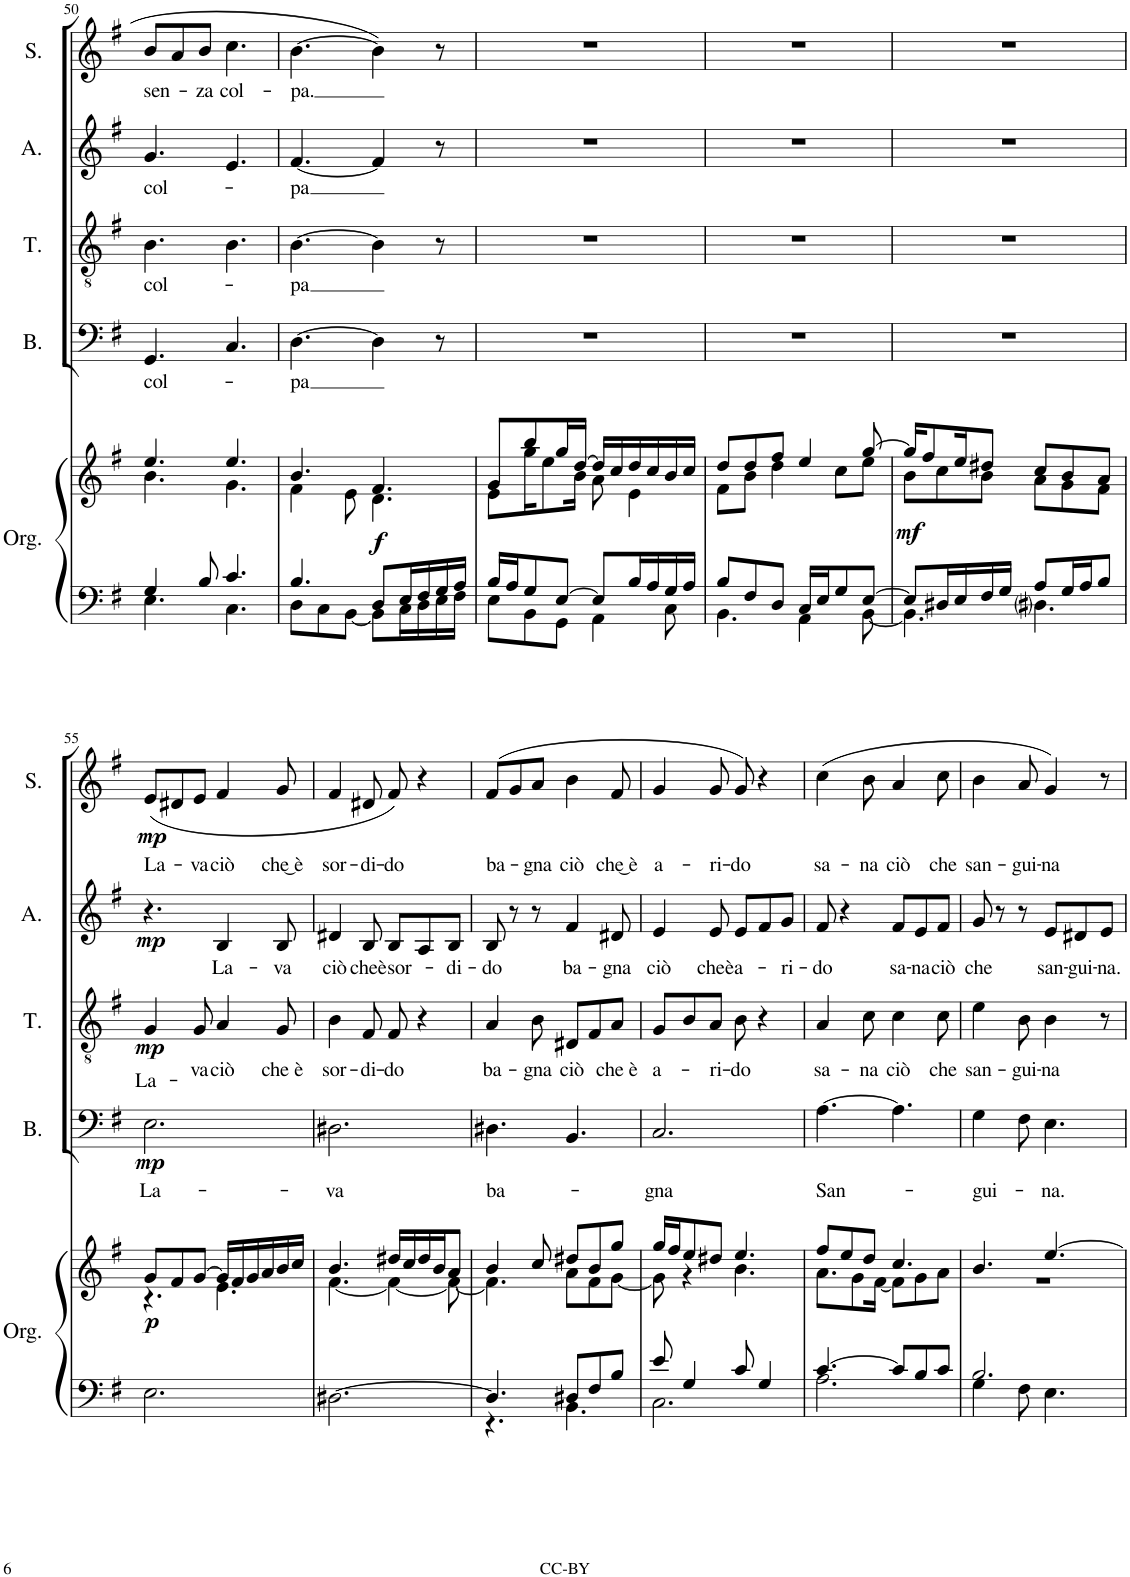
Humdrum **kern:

**kern	**kern	**dynam	**harte	**kern	**text	**dynam	**kern	**text	**dynam	**kern	**text	**dynam	**kern	**text	**dynam
*part5	*part5	*part5	*part5	*part4	*part4	*part4	*part3	*part3	*part3	*part2	*part2	*part2	*part1	*part1	*part1
*staff6	*staff5	*staff5/6	*	*staff4	*staff4	*staff4	*staff3	*staff3	*staff3	*staff2	*staff2	*staff2	*staff1	*staff1	*staff1
*I"Organ	*	*	*	*I"Bass	*	*	*I"Tenor	*	*	*I"Alto	*	*	*I"Soprano	*	*
*I'Org.	*	*	*	*I'B.	*	*	*I'T.	*	*	*I'A.	*	*	*I'S.	*	*
!!LO:PB:g=z
*clefF4	*clefG2	*	*	*clefF4	*	*	*clefGv2	*	*	*clefG2	*	*	*clefG2	*	*
*k[f#]	*k[f#]	*	*	*k[f#]	*	*	*k[f#]	*	*	*k[f#]	*	*	*k[f#]	*	*
*M6/8	*M6/8	*	*	*M6/8	*	*	*M6/8	*	*	*M6/8	*	*	*M6/8	*	*
=50	=50	=50	=50	=50	=50	=50	=50	=50	=50	=50	=50	=50	=50	=50	=50
*^	*^	*	*	*	*	*	*	*	*	*	*	*	*	*	*
!	!	!	!	!	!LO:H:kt=Tp	!	!LO:LY:b	!	!	!LO:LY:b	!	!	!LO:LY:b	!	!	!LO:LY:b	!
4G/	4.E\	4.ee/	4.b\	.	N	4.GG/	col-	.	4.B\	col-	.	4.g/	col-	.	8b/L	sen-	.
.	.	.	.	.	.	.	.	.	.	.	.	.	.	.	8a/	.	.
!	!	!	!	!	!	!	!	!	!	!	!	!	!	!	!	!LO:LY:b	!
8B/	.	.	.	.	.	.	.	.	.	.	.	.	.	.	8b/J	-za	.
!	!	!	!	!	!LO:H:kt=S	!	!	!	!	!	!	!	!	!	!	!LO:LY:b	!
4.c/	4.C\	4.ee/	4.g\	.	N	4.C/	.	.	4.B\	.	.	4.e/	.	.	4.cc\	col-	.
=51	=51	=51	=51	=51	=51	=51	=51	=51	=51	=51	=51	=51	=51	=51	=51	=51	=51
!	!	!	!	!	!LO:H:kt=p	!	!LO:LY:b	!	!	!LO:LY:b	!	!	!LO:LY:b	!	!	!LO:LY:b	!
4.B/	8D\L	4.b/	4f#\	.	.	[4.D\	-pa	.	[4.B\	-pa	.	[4.f#/	-pa	.	[4.b\	-pa.	.
.	8C\	.	.	.	.	.	.	.	.	.	.	.	.	.	.	.	.
.	[8BB\J	.	8e\	.	.	.	.	.	.	.	.	.	.	.	.	.	.
!	!	!	!	!LO:DY:b	!	!	!	!	!	!	!	!	!	!	!	!	!
8D/L	8BB\L]	4.f#/	4.d\	f	.	4D\]	.	.	4B\]	.	.	4f#/]	.	.	4b\]	.	.
16E/L	16C\L	.	.	.	.	.	.	.	.	.	.	.	.	.	.	.	.
16F#/	16D\	.	.	.	.	.	.	.	.	.	.	.	.	.	.	.	.
16G/	16E\	.	.	.	.	8r	.	.	8r	.	.	8r	.	.	8r	.	.
16A/JJ	16F#\JJ	.	.	.	.	.	.	.	.	.	.	.	.	.	.	.	.
=52	=52	=52	=52	=52	=52	=52	=52	=52	=52	=52	=52	=52	=52	=52	=52	=52	=52
!	!	!	!	!	!LO:H:kt=p	!	!	!	!	!	!	!	!	!	!	!	!
16B/LL	8E\L	8g/L	8e\L	.	.	2.r	.	.	2.r	.	.	2.r	.	.	2.r	.	.
16A/J	.	.	.	.	.	.	.	.	.	.	.	.	.	.	.	.	.
8G/	8BB\	8bb/	16gg\K	.	.	.	.	.	.	.	.	.	.	.	.	.	.
.	.	.	8ee\	.	.	.	.	.	.	.	.	.	.	.	.	.	.
[8E/J	8GG\J	16gg/L	.	.	.	.	.	.	.	.	.	.	.	.	.	.	.
.	.	[16dd/JJ	16b\Jk	.	.	.	.	.	.	.	.	.	.	.	.	.	.
8E/L]	4AA\	16dd/LL]	8a\	.	.	.	.	.	.	.	.	.	.	.	.	.	.
.	.	16cc/	.	.	.	.	.	.	.	.	.	.	.	.	.	.	.
16B/L	.	16dd/	4e\	.	.	.	.	.	.	.	.	.	.	.	.	.	.
16A/	.	16cc/	.	.	.	.	.	.	.	.	.	.	.	.	.	.	.
16G/	8C\	16b/	.	.	.	.	.	.	.	.	.	.	.	.	.	.	.
16A/JJ	.	16cc/JJ	.	.	.	.	.	.	.	.	.	.	.	.	.	.	.
=53	=53	=53	=53	=53	=53	=53	=53	=53	=53	=53	=53	=53	=53	=53	=53	=53	=53
8B/L	4.BB\	8dd/L	8f#\L	.	.	2.r	.	.	2.r	.	.	2.r	.	.	2.r	.	.
8F#/	.	8dd/	8b\J	.	.	.	.	.	.	.	.	.	.	.	.	.	.
8D/J	.	8ff#/J	4dd\	.	.	.	.	.	.	.	.	.	.	.	.	.	.
16C/LL	4AA\	4ee/	.	.	.	.	.	.	.	.	.	.	.	.	.	.	.
16E/J	.	.	.	.	.	.	.	.	.	.	.	.	.	.	.	.	.
8G/	.	.	8cc\L	.	.	.	.	.	.	.	.	.	.	.	.	.	.
[8E/J	[8BB\	[8gg/	8ee\J	.	.	.	.	.	.	.	.	.	.	.	.	.	.
=54	=54	=54	=54	=54	=54	=54	=54	=54	=54	=54	=54	=54	=54	=54	=54	=54	=54
!	!	!	!	!LO:DY:b	!	!	!	!	!	!	!	!	!	!	!	!	!
8E/L]	4.BB\]	16gg/KL]	8b\L	mf	.	2.r	.	.	2.r	.	.	2.r	.	.	2.r	.	.
.	.	8ff#/	.	.	.	.	.	.	.	.	.	.	.	.	.	.	.
16D#X/L	.	.	8cc\	.	.	.	.	.	.	.	.	.	.	.	.	.	.
16E/	.	16ee/K	.	.	.	.	.	.	.	.	.	.	.	.	.	.	.
16F#/	.	8dd#X/J	8b\J	.	.	.	.	.	.	.	.	.	.	.	.	.	.
16G/JJ	.	.	.	.	.	.	.	.	.	.	.	.	.	.	.	.	.
8A/L	4.D#i\	8cc/L	8a\L	.	.	.	.	.	.	.	.	.	.	.	.	.	.
16G/L	.	8b/	8g\	.	.	.	.	.	.	.	.	.	.	.	.	.	.
16A/J	.	.	.	.	.	.	.	.	.	.	.	.	.	.	.	.	.
8B/J	.	8a/J	8f#\J	.	.	.	.	.	.	.	.	.	.	.	.	.	.
*v	*v	*	*	*	*	*	*	*	*	*	*	*	*	*	*	*	*
!!LO:LB:g=z
=55	=55	=55	=55	=55	=55	=55	=55	=55	=55	=55	=55	=55	=55	=55	=55	=55
!	!	!	!LO:DY:b	!LO:H:kt=t	!	!LO:LY:b	!LO:DY:b	!	!LO:LY:b	!LO:DY:b	!	!	!LO:DY:b	!	!LO:LY:b	!LO:DY:b
2.E\	8g/L	4.r	p	N	2.E\	La-	mp	4G/	La-	mp	4.r	.	mp	(8e/L	La-	mp
.	8f#/	.	.	.	.	.	.	.	.	.	.	.	.	8d#X/	.	.
!	!	!	!	!	!	!	!	!	!LO:LY:b	!	!	!	!	!	!LO:LY:b	!
.	[8g/J	.	.	.	.	.	.	8G/	-va	.	.	.	.	8e/J	-va	.
!	!	!	!	!	!	!	!	!	!LO:LY:b	!	!	!LO:LY:b	!	!	!LO:LY:b	!
.	16g/LL]	4.e\	.	.	.	.	.	4A/	ciò	.	4B/	La-	.	4f#/	ciò	.
.	16f#/	.	.	.	.	.	.	.	.	.	.	.	.	.	.	.
.	16g/	.	.	.	.	.	.	.	.	.	.	.	.	.	.	.
.	16a/	.	.	.	.	.	.	.	.	.	.	.	.	.	.	.
!	!	!	!	!	!	!	!	!	!LO:LY:b	!	!	!LO:LY:b	!	!	!LO:LY:b	!
.	16b/	.	.	.	.	.	.	8G/	che è	.	8B/	-va	.	8g/	che͜ è	.
.	16cc/JJ	.	.	.	.	.	.	.	.	.	.	.	.	.	.	.
=56	=56	=56	=56	=56	=56	=56	=56	=56	=56	=56	=56	=56	=56	=56	=56	=56
!	!	!	!	!	!	!LO:LY:b	!	!	!LO:LY:b	!	!	!LO:LY:b	!	!	!LO:LY:b	!
[2.D#X\	4.b/	[4.f#\	.	D:maj	2.D#X\	-va	.	4B\	sor-	.	4d#X/	ciò	.	4f#/	sor-	.
!	!	!	!	!	!	!	!	!	!LO:LY:b	!	!	!LO:LY:b	!	!	!LO:LY:b	!
.	.	.	.	.	.	.	.	8F#/	-di-	.	8B/	cheè	.	8d#X/	-di-	.
!	!	!	!	!	!	!	!	!	!LO:LY:b	!	!	!LO:LY:b	!	!	!LO:LY:b	!
.	16dd#X/LL	4f#\_	.	.	.	.	.	8F#/	-do	.	8B/L	sor-	.	8f#/)	-do	.
.	16cc/	.	.	.	.	.	.	.	.	.	.	.	.	.	.	.
.	16dd#/	.	.	.	.	.	.	4r	.	.	8A/	.	.	4r	.	.
.	16b/J	.	.	.	.	.	.	.	.	.	.	.	.	.	.	.
!	!	!	!	!	!	!	!	!	!	!	!	!LO:LY:b	!	!	!	!
.	8a/J	8f#\_	.	.	.	.	.	.	.	.	8B/J	-di-	.	.	.	.
=57	=57	=57	=57	=57	=57	=57	=57	=57	=57	=57	=57	=57	=57	=57	=57	=57
*^	*	*	*	*	*	*	*	*	*	*	*	*	*	*	*	*
!	!	!	!	!	!	!	!LO:LY:b	!	!	!LO:LY:b	!	!	!LO:LY:b	!	!	!LO:LY:b	!
4.D#/]	4.r	4b/	4.f#\]	.	D:maj	4.D#X\	ba-	.	4A/	ba-	.	8B/	-do	.	(8f#/L	ba-	.
.	.	.	.	.	.	.	.	.	.	.	.	8r	.	.	8g/	.	.
!	!	!	!	!	!	!	!	!	!	!LO:LY:b	!	!	!	!	!	!LO:LY:b	!
.	.	8cc/	.	.	.	.	.	.	8B\	-gna	.	8r	.	.	8a/J	-gna	.
!	!	!	!	!	!	!	!	!	!	!LO:LY:b	!	!	!LO:LY:b	!	!	!LO:LY:b	!
8D#X/L	4.BB\	8dd#X/L	8a\L	.	.	4.BB/	.	.	8D#X/L	ciò	.	4f#/	ba-	.	4b\	ciò	.
8F#/	.	8b/	8f#\	.	.	.	.	.	8F#/	.	.	.	.	.	.	.	.
!	!	!	!	!	!	!	!	!	!	!LO:LY:b	!	!	!LO:LY:b	!	!	!LO:LY:b	!
8B/J	.	8gg/J	[8g\J	.	.	.	.	.	8A/J	che è	.	8d#X/	-gna	.	8f#/	che͜ è	.
=58	=58	=58	=58	=58	=58	=58	=58	=58	=58	=58	=58	=58	=58	=58	=58	=58	=58
!	!	!	!	!	!LO:H:kt=P	!	!LO:LY:b	!	!	!LO:LY:b	!	!	!LO:LY:b	!	!	!LO:LY:b	!
8e/	2.C\	16gg/LL	8g\]	.	.	2.C/	-gna	.	8G/L	a-	.	4e/	ciò	.	4g/	a-	.
.	.	16ff#/J	.	.	.	.	.	.	.	.	.	.	.	.	.	.	.
4G/	.	8ee/	4r	.	.	.	.	.	8B/	.	.	.	.	.	.	.	.
!	!	!	!	!	!	!	!	!	!	!LO:LY:b	!	!	!LO:LY:b	!	!	!LO:LY:b	!
.	.	8dd#X/J	.	.	.	.	.	.	8A/J	-ri-	.	8e/	cheè	.	8g/	-ri-	.
!	!	!	!	!	!	!	!	!	!	!LO:LY:b	!	!	!LO:LY:b	!	!	!LO:LY:b	!
8c/	.	4.ee/	4.b\	.	.	.	.	.	8B\	-do	.	8e/L	a-	.	8g/)	-do	.
4G/	.	.	.	.	.	.	.	.	4r	.	.	8f#/	.	.	4r	.	.
!	!	!	!	!	!	!	!	!	!	!	!	!	!LO:LY:b	!	!	!	!
.	.	.	.	.	.	.	.	.	.	.	.	8g/J	-ri-	.	.	.	.
=59	=59	=59	=59	=59	=59	=59	=59	=59	=59	=59	=59	=59	=59	=59	=59	=59	=59
!	!	!	!	!	!LO:H:kt=sP	!	!LO:LY:b	!	!	!LO:LY:b	!	!	!LO:LY:b	!	!	!LO:LY:b	!
[4.c/	2.A\	8ff#/L	8.a\L	.	N	[4.A\	San-	.	4A/	sa-	.	8f#/	-do	.	(4cc\	sa-	.
.	.	8ee/	.	.	.	.	.	.	.	.	.	4r	.	.	.	.	.
.	.	.	8g\	.	.	.	.	.	.	.	.	.	.	.	.	.	.
!	!	!	!	!	!	!	!	!	!	!LO:LY:b	!	!	!	!	!	!LO:LY:b	!
.	.	8dd/J	.	.	.	.	.	.	8c\	-na	.	.	.	.	8b\	-na	.
.	.	.	[16f#\Jk	.	.	.	.	.	.	.	.	.	.	.	.	.	.
!	!	!	!	!	!	!	!	!	!	!LO:LY:b	!	!	!LO:LY:b	!	!	!LO:LY:b	!
8c/L]	.	4.cc/	8f#\L]	.	.	4.A\]	.	.	4c\	ciò	.	8f#/L	sa-	.	4a/	ciò	.
!	!	!	!	!	!	!	!	!	!	!	!	!	!LO:LY:b	!	!	!	!
8B/	.	.	8g\	.	.	.	.	.	.	.	.	8e/	-na	.	.	.	.
!	!	!	!	!	!	!	!	!	!	!LO:LY:b	!	!	!LO:LY:b	!	!	!LO:LY:b	!
8c/J	.	.	8a\J	.	.	.	.	.	8c\	che	.	8f#/J	ciò	.	8cc\	che	.
=60	=60	=60	=60	=60	=60	=60	=60	=60	=60	=60	=60	=60	=60	=60	=60	=60	=60
!	!	!	!	!	!	!	!LO:LY:b	!	!	!LO:LY:b	!	!	!LO:LY:b	!	!	!LO:LY:b	!
2.B/	4G\	4.b/	2.r	.	.	4G\	-gui-	.	4e\	san-	.	8g/	che	.	4b\	san-	.
.	.	.	.	.	.	.	.	.	.	.	.	8r	.	.	.	.	.
!	!	!	!	!	!	!	!	!	!	!LO:LY:b	!	!	!	!	!	!LO:LY:b	!
.	8F#\	.	.	.	.	8F#\	.	.	8B\	-gui-	.	8r	.	.	8a/	-gui-	.
!	!	!	!	!	!	!	!LO:LY:b	!	!	!LO:LY:b	!	!	!LO:LY:b	!	!	!LO:LY:b	!
.	4.E\	[4.ee/	.	.	.	4.E\	-na.	.	4B\	-na	.	8e/L	-san-	.	4g/)	-na	.
!	!	!	!	!	!	!	!	!	!	!	!	!	!LO:LY:b	!	!	!	!
.	.	.	.	.	.	.	.	.	.	.	.	8d#X/	-gui-	.	.	.	.
!	!	!	!	!	!	!	!	!	!	!	!	!	!LO:LY:b	!	!	!	!
.	.	.	.	.	.	.	.	.	8r	.	.	8e/J	-na.	.	8r	.	.
*v	*v	*	*	*	*	*	*	*	*	*	*	*	*	*	*	*	*
*	*v	*v	*	*	*	*	*	*	*	*	*	*	*	*	*	*
=	=	=	=	=	=	=	=	=	=	=	=	=	=	=	=
*-	*-	*-	*-	*-	*-	*-	*-	*-	*-	*-	*-	*-	*-	*-	*-
